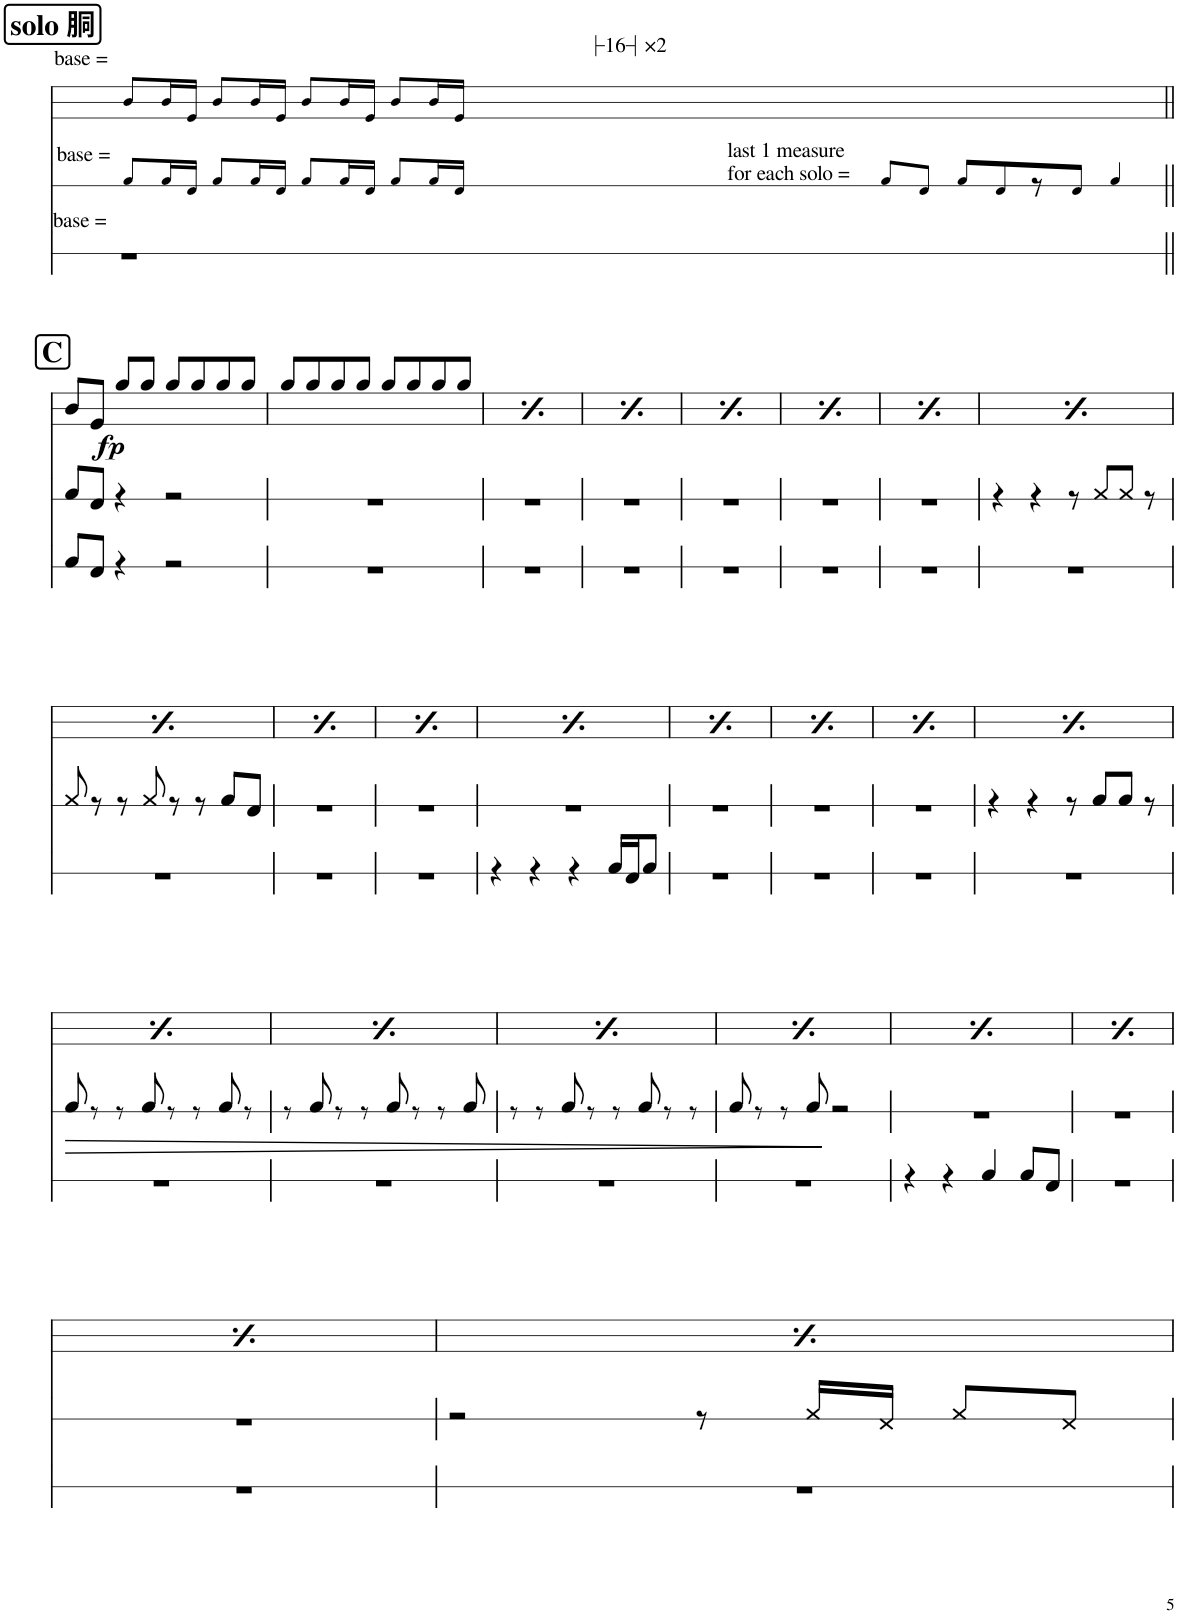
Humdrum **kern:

**kern	**kern	**dynam	**kern	**dynam
*part3	*part2	*part2	*part1	*part1
*staff3	*staff2	*staff2	*staff1	*staff1
*I"桶	*I"胴	*	*I"組	*
!!LO:PB:g=z
*k[]	*k[]	*	*k[]	*
*M4/4	*M4/4	*	*M4/4	*
!!LO:REH:place=s1:a:B:cj:fs=14:t=solo 胴
=63	=63	=63	=63	=63
!	!	!	!LO:TX:a:t=base =	!
!	!	!	!LO:TX:a:t=├16┤×2	!
!LO:TX:a:t=base =	!	!	!	!
4ryy	4ryy	.	4ryy	.
!	!LO:TX:a:t=base =	!	!	!
2.r	8gg!/L	.	8dd!/L	.
.	16gg!/L	.	16dd!/L	.
.	16ee!/JJ	.	16b!/JJ	.
.	8gg!/L	.	8dd!/L	.
.	16gg!/L	.	16dd!/L	.
.	16ee!/JJ	.	16b!/JJ	.
.	8gg!/L	.	8dd!/L	.
.	16gg!/L	.	16dd!/L	.
.	16ee!/JJ	.	16b!/JJ	.
4ryy	8gg!/L	.	8dd!/L	.
.	16gg!/L	.	16dd!/L	.
.	16ee!/JJ	.	16b!/JJ	.
4ryy	4ryy	.	4ryy	.
2ryy	4ryy	.	4ryy	.
.	4ryy	.	4ryy	.
0ryy	4ryy	.	4ryy	.
.	4ryy	.	4ryy	.
.	4ryy	.	4ryy	.
!	!LO:TX:a:t=last 1 measure	!	!	!
!	!LO:TX:a:t=for each solo =	!	!	!
.	4ryy	.	4ryy	.
.	8gg!/L	.	4ryy	.
.	8ee!/J	.	.	.
.	8gg!/L	.	4ryy	.
.	8ee!/	.	.	.
.	8r	.	4ryy	.
.	8ee!/J	.	.	.
.	4gg!/	.	4ryy	.
!!LO:LB:g=z
!!LO:REH:place=s1:a:B:cj:fs=14:t=C
=64||	=64||	=64||	=64||	=64||
8gg/L	8gg/L	.	8dd/L	.
4r	8ee/J	.	8b/J	.
!	!	!	!	!LO:DY:b
.	4r	.	8gg/L	fp
8ee/J	.	.	8gg/J	.
4r	2r	.	8gg/L	.
.	.	.	8gg/	.
2r	.	.	8gg/	.
.	.	.	8gg/J	.
.	4ryy	.	4ryy	.
=65	=65	=65	=65	=65
1r	1r	.	8gg/L	.
.	.	.	8gg/	.
.	.	.	8gg/	.
.	.	.	8gg/J	.
.	.	.	8gg/L	.
.	.	.	8gg/	.
.	.	.	8gg/	.
.	.	.	8gg/J	.
=66	=66	=66	=66	=66
1r	1r	.	8gg/L	.
.	.	.	8gg/	.
.	.	.	8gg/	.
.	.	.	8gg/J	.
.	.	.	8gg/L	.
.	.	.	8gg/	.
.	.	.	8gg/	.
.	.	.	8gg/J	.
=67	=67	=67	=67	=67
1r	1r	.	8gg/L	.
.	.	.	8gg/	.
.	.	.	8gg/	.
.	.	.	8gg/J	.
.	.	.	8gg/L	.
.	.	.	8gg/	.
.	.	.	8gg/	.
.	.	.	8gg/J	.
=68	=68	=68	=68	=68
1r	1r	.	8gg/L	.
.	.	.	8gg/	.
.	.	.	8gg/	.
.	.	.	8gg/J	.
.	.	.	8gg/L	.
.	.	.	8gg/	.
.	.	.	8gg/	.
.	.	.	8gg/J	.
=69	=69	=69	=69	=69
1r	1r	.	8gg/L	.
.	.	.	8gg/	.
.	.	.	8gg/	.
.	.	.	8gg/J	.
.	.	.	8gg/L	.
.	.	.	8gg/	.
.	.	.	8gg/	.
.	.	.	8gg/J	.
=70	=70	=70	=70	=70
1r	1r	.	8gg/L	.
.	.	.	8gg/	.
.	.	.	8gg/	.
.	.	.	8gg/J	.
.	.	.	8gg/L	.
.	.	.	8gg/	.
.	.	.	8gg/	.
.	.	.	8gg/J	.
=71	=71	=71	=71	=71
1r	4r	.	8gg/L	.
.	.	.	8gg/	.
.	4r	.	8gg/	.
.	.	.	8gg/J	.
.	8r	.	8gg/L	.
.	8gg/L	.	8gg/	.
.	8gg/J	.	8gg/	.
.	8r	.	8gg/J	.
!!LO:LB:g=z
=72	=72	=72	=72	=72
1r	8gg/	.	8gg/L	.
.	8r	.	8gg/	.
.	8r	.	8gg/	.
.	8gg/	.	8gg/J	.
.	8r	.	8gg/L	.
.	8r	.	8gg/	.
.	8gg/L	.	8gg/	.
.	8ee/J	.	8gg/J	.
=73	=73	=73	=73	=73
1r	1r	.	8gg/L	.
.	.	.	8gg/	.
.	.	.	8gg/	.
.	.	.	8gg/J	.
.	.	.	8gg/L	.
.	.	.	8gg/	.
.	.	.	8gg/	.
.	.	.	8gg/J	.
=74	=74	=74	=74	=74
1r	1r	.	8gg/L	.
.	.	.	8gg/	.
.	.	.	8gg/	.
.	.	.	8gg/J	.
.	.	.	8gg/L	.
.	.	.	8gg/	.
.	.	.	8gg/	.
.	.	.	8gg/J	.
=75	=75	=75	=75	=75
4r	1r	.	8gg/L	.
.	.	.	8gg/	.
4r	.	.	8gg/	.
.	.	.	8gg/J	.
4r	.	.	8gg/L	.
.	.	.	8gg/	.
16gg/LL	.	.	8gg/	.
16ee/J	.	.	.	.
8gg/J	.	.	8gg/J	.
=76	=76	=76	=76	=76
1r	1r	.	8gg/L	.
.	.	.	8gg/	.
.	.	.	8gg/	.
.	.	.	8gg/J	.
.	.	.	8gg/L	.
.	.	.	8gg/	.
.	.	.	8gg/	.
.	.	.	8gg/J	.
=77	=77	=77	=77	=77
1r	1r	.	8gg/L	.
.	.	.	8gg/	.
.	.	.	8gg/	.
.	.	.	8gg/J	.
.	.	.	8gg/L	.
.	.	.	8gg/	.
.	.	.	8gg/	.
.	.	.	8gg/J	.
=78	=78	=78	=78	=78
1r	1r	.	8gg/L	.
.	.	.	8gg/	.
.	.	.	8gg/	.
.	.	.	8gg/J	.
.	.	.	8gg/L	.
.	.	.	8gg/	.
.	.	.	8gg/	.
.	.	.	8gg/J	.
=79	=79	=79	=79	=79
1r	4r	.	8gg/L	.
.	.	.	8gg/	.
.	4r	.	8gg/	.
.	.	.	8gg/J	.
.	8r	.	8gg/L	.
.	8gg/L	.	8gg/	.
.	8gg/J	.	8gg/	.
.	8r	.	8gg/J	.
!!LO:LB:g=z
=80	=80	=80	=80	=80
!	!	!LO:HP:b	!	!
1r	8gg/	>	8gg/L	.
.	8r	.	8gg/	.
.	8r	.	8gg/	.
.	8gg/	.	8gg/J	.
.	8r	.	8gg/L	.
.	8r	.	8gg/	.
.	8gg/	.	8gg/	.
.	8r	.	8gg/J	.
=81	=81	=81	=81	=81
1r	8r	.	8gg/L	.
.	8gg/	.	8gg/	.
.	8r	.	8gg/	.
.	8r	.	8gg/J	.
.	8gg/	.	8gg/L	.
.	8r	.	8gg/	.
.	8r	.	8gg/	.
.	8gg/	.	8gg/J	.
=82	=82	=82	=82	=82
1r	8r	.	8gg/L	.
.	8r	.	8gg/	.
.	8gg/	.	8gg/	.
.	8r	.	8gg/J	.
.	8r	.	8gg/L	.
.	8gg/	.	8gg/	.
.	8r	.	8gg/	.
.	8r	.	8gg/J	.
=83	=83	=83	=83	=83
1r	8gg/	.	8gg/L	.
.	8r	.	8gg/	.
.	8r	.	8gg/	.
.	8gg/	.	8gg/J	.
.	2r	]	8gg/L	.
.	.	.	8gg/	.
.	.	.	8gg/	.
.	.	.	8gg/J	.
=84	=84	=84	=84	=84
4r	1r	.	8gg/L	.
.	.	.	8gg/	.
4r	.	.	8gg/	.
.	.	.	8gg/J	.
4gg/	.	.	8gg/L	.
.	.	.	8gg/	.
8gg/L	.	.	8gg/	.
8ee/J	.	.	8gg/J	.
=85	=85	=85	=85	=85
1r	1r	.	8gg/L	.
.	.	.	8gg/	.
.	.	.	8gg/	.
.	.	.	8gg/J	.
.	.	.	8gg/L	.
.	.	.	8gg/	.
.	.	.	8gg/	.
.	.	.	8gg/J	.
!!LO:LB:g=z
=86	=86	=86	=86	=86
1r	1r	.	8gg/L	.
.	.	.	8gg/	.
.	.	.	8gg/	.
.	.	.	8gg/J	.
.	.	.	8gg/L	.
.	.	.	8gg/	.
.	.	.	8gg/	.
.	.	.	8gg/J	.
=87	=87	=87	=87	=87
1r	2r	.	8gg/L	.
.	.	.	8gg/	.
.	.	.	8gg/	.
.	.	.	8gg/J	.
.	8r	.	8gg/L	.
.	16gg/LL	.	8gg/	.
.	16ee/JJ	.	.	.
.	8gg/L	.	8gg/	.
.	8ee/J	.	8gg/J	.
=	=	=	=	=
*-	*-	*-	*-	*-
